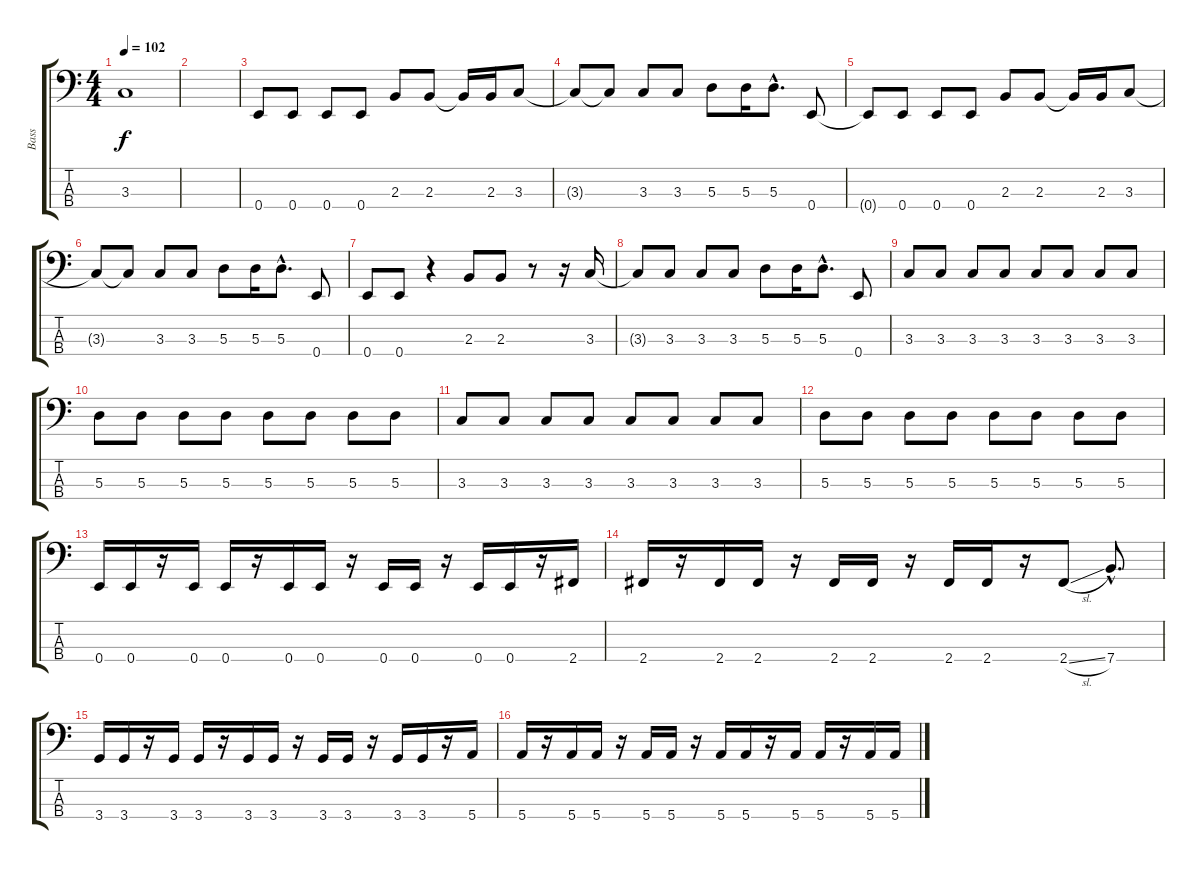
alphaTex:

\track ("Bass" "Bass") {instrument electricbassfinger}
\staff {score tabs}
\tuning (G2 D2 A1 E1) {hide}
\ts (4 4)
\tempo 102
\clef f4
\ks c
3.3.1{dy f} |
|
0.4.8 0.4.8 0.4.8 0.4.8 2.3.8 2.3.8 2.3{t}.16 2.3.16 3.3.8 |
3.3{t}.8 3.3{t}.8 3.3.8 3.3.8 5.3.8 5.3.16 5.3{hac}.8{d} 0.4.8 |
0.4{t}.8 0.4.8 0.4.8 0.4.8 2.3.8 2.3.8 2.3{t}.16 2.3.16 3.3.8 |
3.3{t}.8 3.3{t}.8 3.3.8 3.3.8 5.3.8 5.3.16 5.3{hac}.8{d} 0.4.8 |
0.4.8 0.4.8 r.4 2.3.8 2.3.8 r.8 r.16 3.3.16 |
3.3{t}.8 3.3.8 3.3.8 3.3.8 5.3.8 5.3.16 5.3{hac}.8{d} 0.4.8 |
3.3.8 3.3.8 3.3.8 3.3.8 3.3.8 3.3.8 3.3.8 3.3.8 |
5.3.8 5.3.8 5.3.8 5.3.8 5.3.8 5.3.8 5.3.8 5.3.8 |
3.3.8 3.3.8 3.3.8 3.3.8 3.3.8 3.3.8 3.3.8 3.3.8 |
5.3.8 5.3.8 5.3.8 5.3.8 5.3.8 5.3.8 5.3.8 5.3.8 |
0.4.16 0.4.16 r.16 0.4.16 0.4.16 r.16 0.4.16 0.4.16 r.16 0.4.16 0.4.16 r.16 0.4.16 0.4.16 r.16 2.4.16 |
2.4.16 r.16 2.4.16 2.4.16 r.16 2.4.16 2.4.16 r.16 2.4.16 2.4.16 r.16 2.4{sl}.8 7.4{hac}.8{d} |
3.4.16 3.4.16 r.16 3.4.16 3.4.16 r.16 3.4.16 3.4.16 r.16 3.4.16 3.4.16 r.16 3.4.16 3.4.16 r.16 5.4.16 |
5.4.16 r.16 5.4.16 5.4.16 r.16 5.4.16 5.4.16 r.16 5.4.16 5.4.16 r.16 5.4.16 5.4.16 r.16 5.4.16 5.4.16
